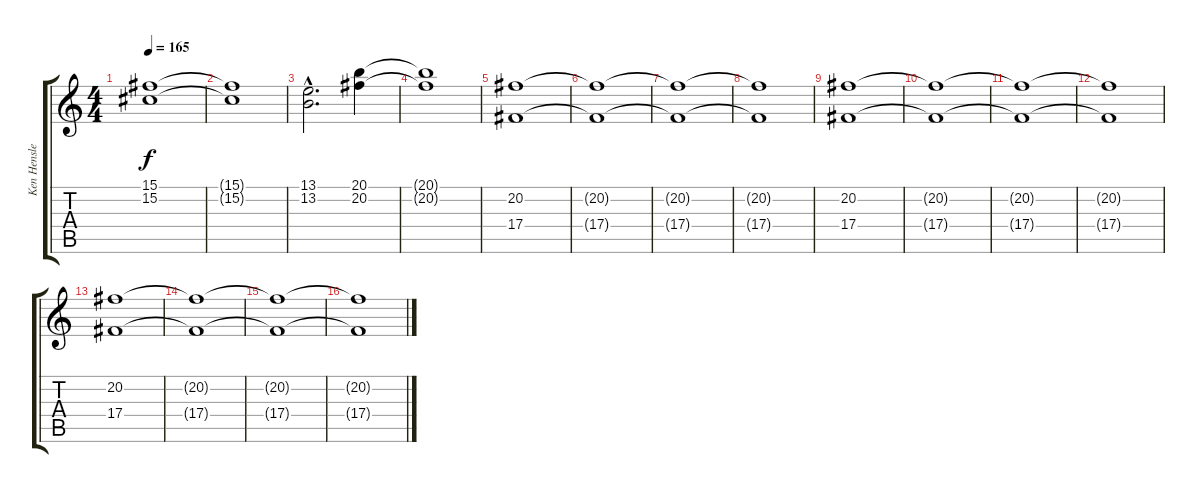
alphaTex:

\track ("Ken Hensley/Hammond " "Ken Hensle") {instrument drawbarorgan}
\staff {score tabs}
\tuning (Eb4 Bb3 Gb3 Db3 Ab2 Eb2) {hide}
\ts (4 4)
\tempo 165
\clef g2
\ks c
(15.1 15.2).1{dy f} |
(15.1{t} 15.2{t}).1 |
(13.1{hac} 13.2{hac}).2{d} (20.1 20.2).4 |
(20.1{t} 20.2{t}).1 |
(20.2 17.4).1{volume 10} |
(20.2{t} 17.4{t}).1 |
(20.2{t} 17.4{t}).1 |
(20.2{t} 17.4{t}).1 |
(20.2 17.4).1 |
(20.2{t} 17.4{t}).1 |
(20.2{t} 17.4{t}).1 |
(20.2{t} 17.4{t}).1 |
(20.2 17.4).1 |
(20.2{t} 17.4{t}).1 |
(20.2{t} 17.4{t}).1 |
(20.2{t} 17.4{t}).1
